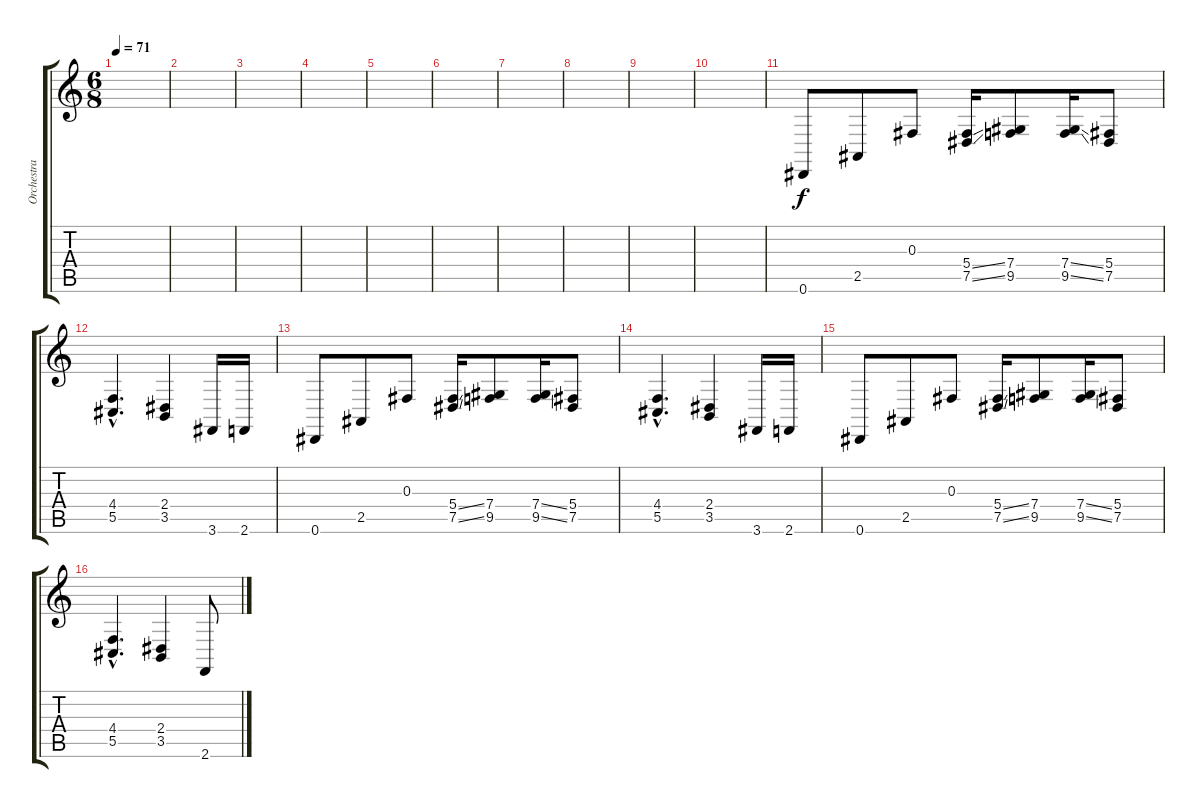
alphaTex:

\track ("Orchestra" "Orchestra") {instrument stringensemble1}
\staff {score tabs}
\tuning (Eb4 Bb3 Gb3 Db3 Ab2 Eb2) {hide}
\ts (6 8)
\tempo 71
\clef g2
\ks c
|
|
|
|
|
|
|
|
|
|
0.6.8 2.5.8 0.3.8 (5.4{ss} 7.5{ss}).16 (7.4 9.5).8 (7.4{ss} 9.5{ss}).16 (5.4 7.5).8 |
(4.4{hac} 5.5{hac}).4{d} (2.4 3.5).4 3.6.16 2.6.16 |
0.6.8 2.5.8 0.3.8 (5.4{ss} 7.5{ss}).16 (7.4 9.5).8 (7.4{ss} 9.5{ss}).16 (5.4 7.5).8 |
(4.4{hac} 5.5{hac}).4{d} (2.4 3.5).4 3.6.16 2.6.16 |
0.6.8 2.5.8 0.3.8 (5.4{ss} 7.5{ss}).16 (7.4 9.5).8 (7.4{ss} 9.5{ss}).16 (5.4 7.5).8 |
(4.4{hac} 5.5{hac}).4{d} (2.4 3.5).4 2.6.8
